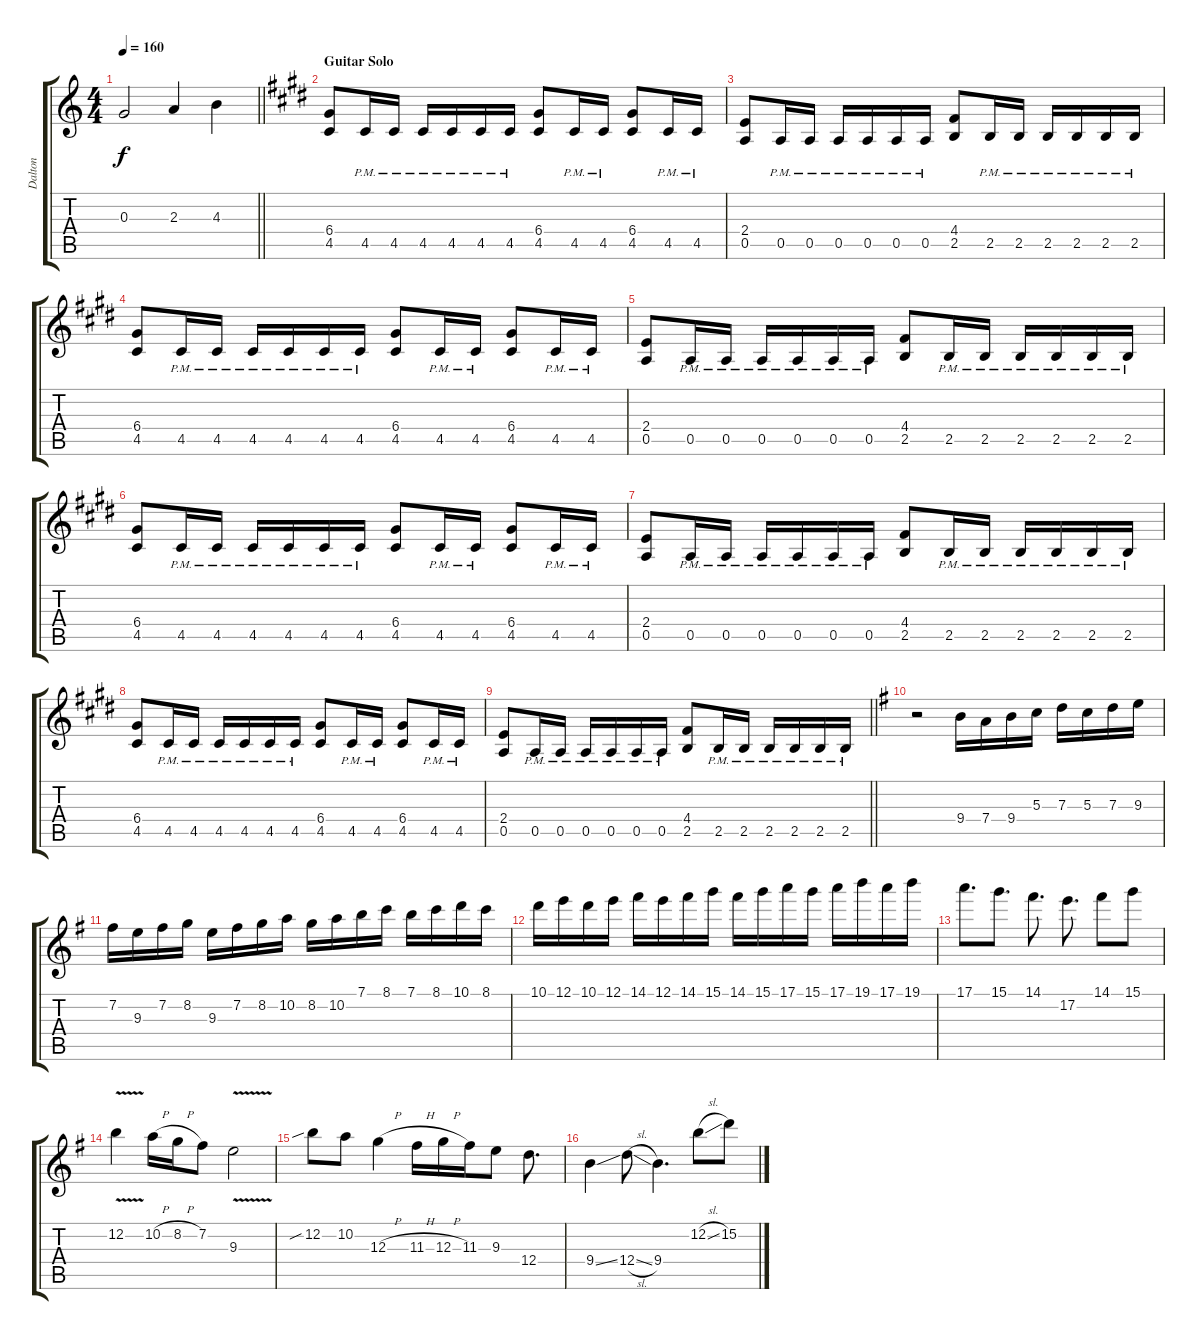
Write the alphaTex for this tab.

\track ("Dalton" "Dalton") {instrument overdrivenguitar}
\staff {score tabs}
\tuning (E4 B3 G3 D3 A2 E2) {hide}
\ts (4 4)
\tempo 160
\clef g2
\barLineRight lightlight
\ks c
0.3{t}.2{dy f} 2.3.4 4.3.4 |
\section ("" "Guitar Solo")
\ks c#minor
(6.4 4.5).8 4.5{pm}.16 4.5{pm}.16 4.5{pm}.16 4.5{pm}.16 4.5{pm}.16 4.5{pm}.16 (6.4 4.5).8 4.5{pm}.16 4.5{pm}.16 (6.4 4.5).8 4.5{pm}.16 4.5{pm}.16 |
(2.4 0.5).8 0.5{pm}.16 0.5{pm}.16 0.5{pm}.16 0.5{pm}.16 0.5{pm}.16 0.5{pm}.16 (4.4 2.5).8 2.5{pm}.16 2.5{pm}.16 2.5{pm}.16 2.5{pm}.16 2.5{pm}.16 2.5{pm}.16 |
(6.4 4.5).8 4.5{pm}.16 4.5{pm}.16 4.5{pm}.16 4.5{pm}.16 4.5{pm}.16 4.5{pm}.16 (6.4 4.5).8 4.5{pm}.16 4.5{pm}.16 (6.4 4.5).8 4.5{pm}.16 4.5{pm}.16 |
(2.4 0.5).8 0.5{pm}.16 0.5{pm}.16 0.5{pm}.16 0.5{pm}.16 0.5{pm}.16 0.5{pm}.16 (4.4 2.5).8 2.5{pm}.16 2.5{pm}.16 2.5{pm}.16 2.5{pm}.16 2.5{pm}.16 2.5{pm}.16 |
(6.4 4.5).8 4.5{pm}.16 4.5{pm}.16 4.5{pm}.16 4.5{pm}.16 4.5{pm}.16 4.5{pm}.16 (6.4 4.5).8 4.5{pm}.16 4.5{pm}.16 (6.4 4.5).8 4.5{pm}.16 4.5{pm}.16 |
(2.4 0.5).8 0.5{pm}.16 0.5{pm}.16 0.5{pm}.16 0.5{pm}.16 0.5{pm}.16 0.5{pm}.16 (4.4 2.5).8 2.5{pm}.16 2.5{pm}.16 2.5{pm}.16 2.5{pm}.16 2.5{pm}.16 2.5{pm}.16 |
(6.4 4.5).8 4.5{pm}.16 4.5{pm}.16 4.5{pm}.16 4.5{pm}.16 4.5{pm}.16 4.5{pm}.16 (6.4 4.5).8 4.5{pm}.16 4.5{pm}.16 (6.4 4.5).8 4.5{pm}.16 4.5{pm}.16 |
\barLineRight lightlight
(2.4 0.5).8 0.5{pm}.16 0.5{pm}.16 0.5{pm}.16 0.5{pm}.16 0.5{pm}.16 0.5{pm}.16 (4.4 2.5).8 2.5{pm}.16 2.5{pm}.16 2.5{pm}.16 2.5{pm}.16 2.5{pm}.16 2.5{pm}.16 |
\ks eminor
r.2 9.4.16 7.4.16 9.4.16 5.3.16 7.3.16 5.3.16 7.3.16 9.3.16 |
7.2.16 9.3.16 7.2.16 8.2.16 9.3.16 7.2.16 8.2.16 10.2.16 8.2.16 10.2.16 7.1.16 8.1.16 7.1.16 8.1.16 10.1.16 8.1.16 |
10.1.16 12.1.16 10.1.16 12.1.16 14.1.16 12.1.16 14.1.16 15.1.16 14.1.16 15.1.16 17.1.16 15.1.16 17.1.16 19.1.16 17.1.16 19.1.16 |
17.1.8{d} 15.1.8{d} 14.1.8{d} 17.2.8{d} 14.1.8 15.1.8 |
12.2{v}.4 10.2{h}.16 8.2{h}.16 7.2.8 9.3{v}.2 |
12.2{sib}.8 10.2.8 12.3{h}.4 11.3{h}.16 12.3{h}.16 11.3.16 9.3.8 12.4.8{d} |
9.4{ss}.4 12.4{sl}.8 9.4.4{d} 12.2{sl}.8 15.2{sl}.8
